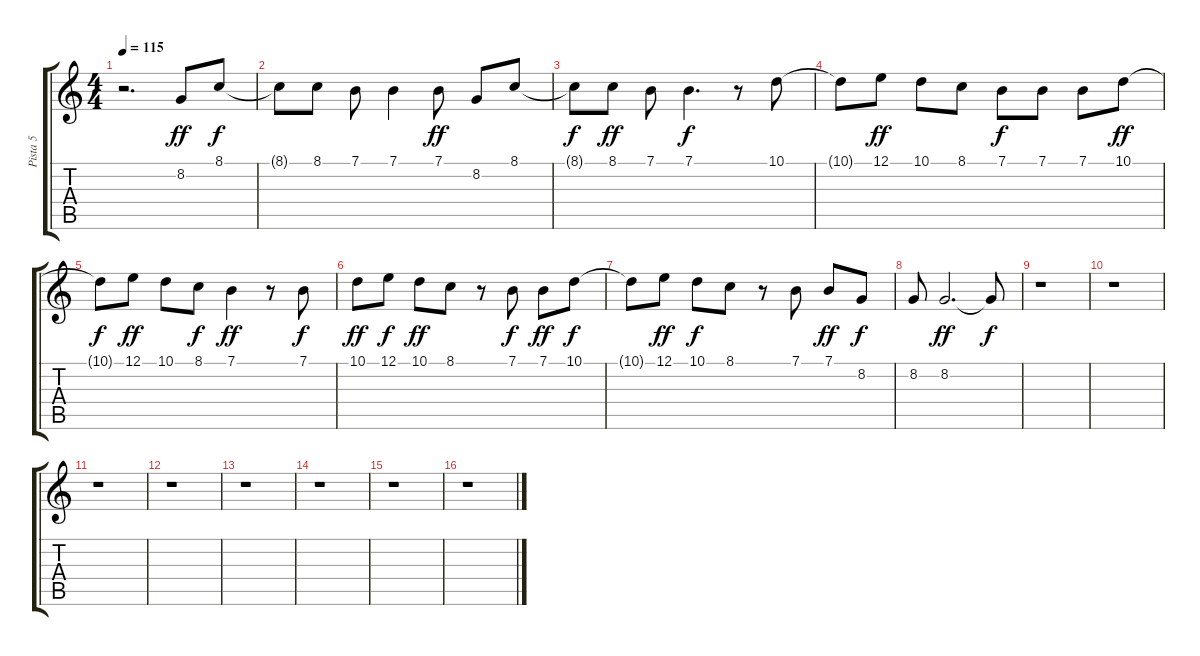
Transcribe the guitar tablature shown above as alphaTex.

\track ("Pista 5" "Pista 5") {instrument voiceoohs}
\staff {score tabs}
\tuning (E4 B3 G3 D3 A2 E2) {hide}
\ts (4 4)
\tempo 115
\clef g2
\ks c
r.2{d dy ff} 8.2.8 8.1.8{dy f} |
8.1{t}.8 8.1.8 7.1.8 7.1.4 7.1.8{dy ff} 8.2.8 8.1.8 |
8.1{t}.8{dy f} 8.1.8{dy ff} 7.1.8 7.1.4{d dy f} r.8 10.1.8 |
10.1{t}.8 12.1.8{dy ff} 10.1.8 8.1.8 7.1.8{dy f} 7.1.8 7.1.8 10.1.8{dy ff} |
10.1{t}.8{dy f} 12.1.8{dy ff} 10.1.8 8.1.8{dy f} 7.1.4{dy ff} r.8 7.1.8{dy f} |
10.1.8{dy ff} 12.1.8{dy f} 10.1.8{dy ff} 8.1.8 r.8 7.1.8{dy f} 7.1.8{dy ff} 10.1.8{dy f} |
10.1{t}.8 12.1.8{dy ff} 10.1.8{dy f} 8.1.8 r.8 7.1.8 7.1.8{dy ff} 8.2.8{dy f} |
8.2.8 8.2.2{d dy ff} 8.2{t}.8{dy f} |
r.1 |
r.1 |
r.1 |
r.1 |
r.1 |
r.1 |
r.1 |
r.1
